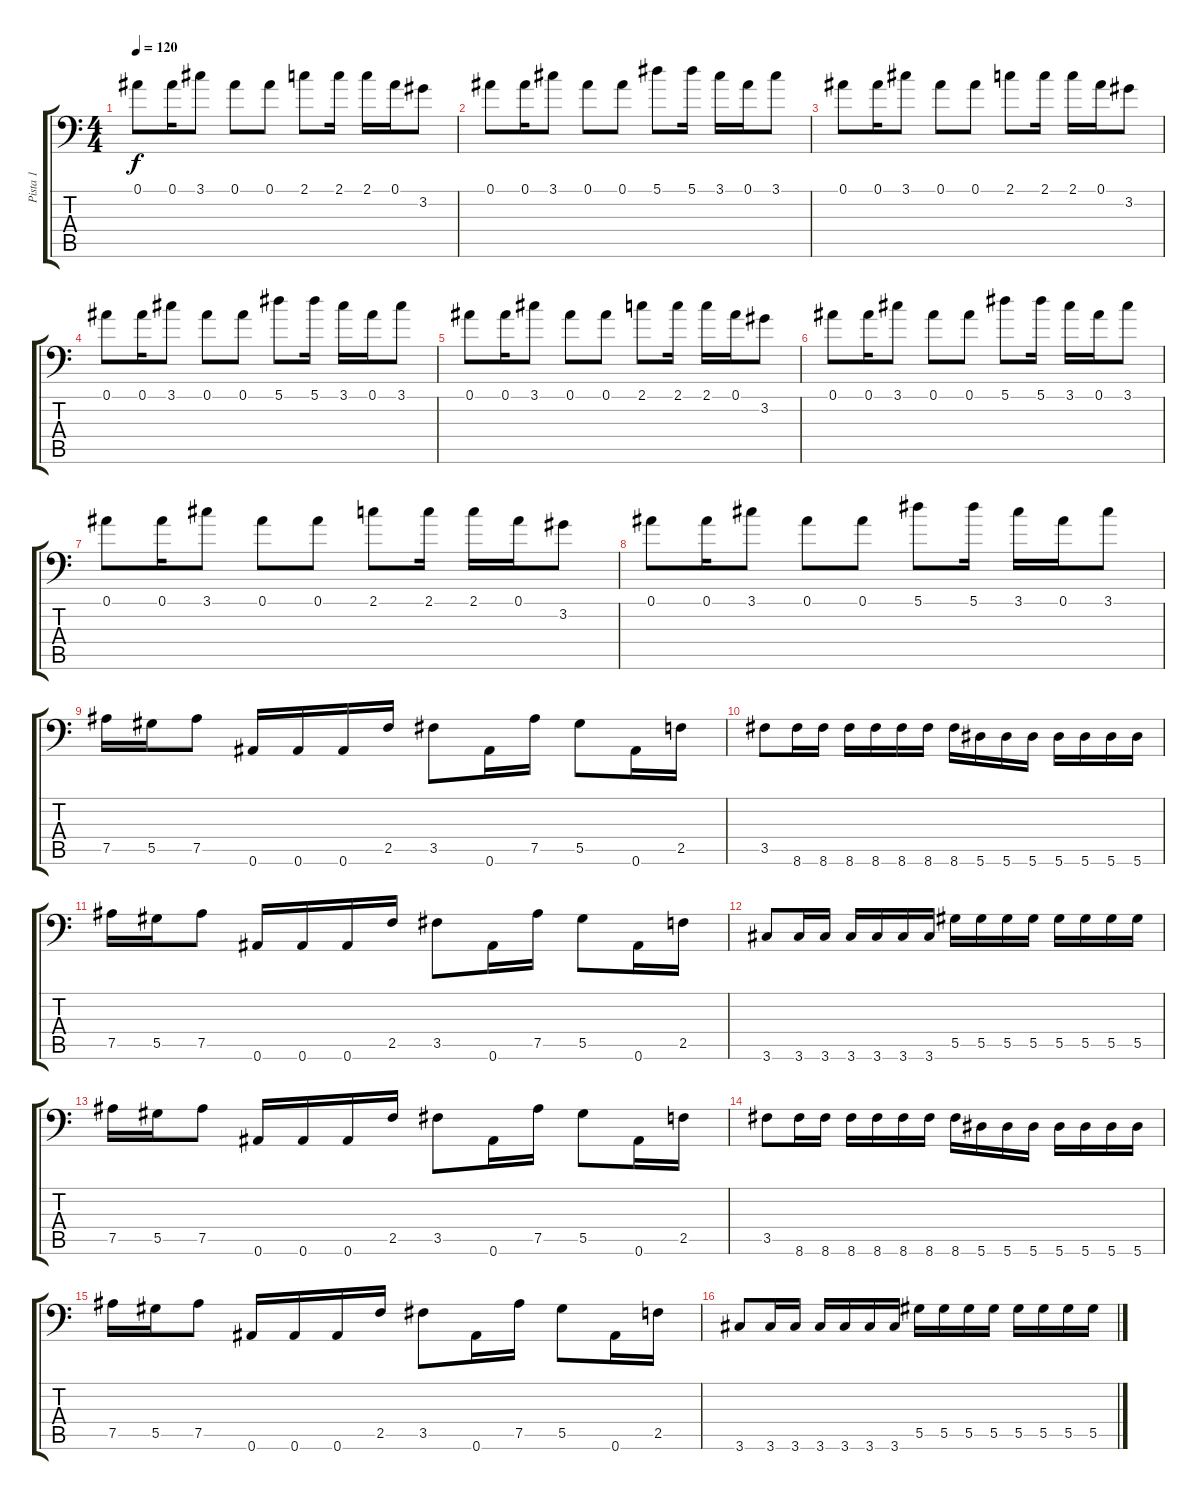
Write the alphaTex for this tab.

\track ("Pista 1" "Pista 1") {instrument distortionguitar}
\staff {score tabs}
\tuning (Bb3 F3 Db3 Ab2 Eb2 Bb1) {hide}
\ts (4 4)
\tempo 120
\clef f4
\ks c
0.1.8{dy f instrument distortionguitar} 0.1.16 3.1.8 0.1.8 0.1.8 2.1.8 2.1.16 2.1.16 0.1.16 3.2.8 |
0.1.8 0.1.16 3.1.8 0.1.8 0.1.8 5.1.8 5.1.16 3.1.16 0.1.16 3.1.8 |
0.1.8 0.1.16 3.1.8 0.1.8 0.1.8 2.1.8 2.1.16 2.1.16 0.1.16 3.2.8 |
0.1.8 0.1.16 3.1.8 0.1.8 0.1.8 5.1.8 5.1.16 3.1.16 0.1.16 3.1.8 |
0.1.8 0.1.16 3.1.8 0.1.8 0.1.8 2.1.8 2.1.16 2.1.16 0.1.16 3.2.8 |
0.1.8 0.1.16 3.1.8 0.1.8 0.1.8 5.1.8 5.1.16 3.1.16 0.1.16 3.1.8 |
0.1.8 0.1.16 3.1.8 0.1.8 0.1.8 2.1.8 2.1.16 2.1.16 0.1.16 3.2.8 |
0.1.8 0.1.16 3.1.8 0.1.8 0.1.8 5.1.8 5.1.16 3.1.16 0.1.16 3.1.8 |
7.5.16 5.5.16 7.5.8 0.6.16 0.6.16 0.6.16 2.5.16 3.5.8 0.6.16 7.5.16 5.5.8 0.6.16 2.5.16 |
3.5.8 8.6.16 8.6.16 8.6.16 8.6.16 8.6.16 8.6.16 8.6.16 5.6.16 5.6.16 5.6.16 5.6.16 5.6.16 5.6.16 5.6.16 |
7.5.16 5.5.16 7.5.8 0.6.16 0.6.16 0.6.16 2.5.16 3.5.8 0.6.16 7.5.16 5.5.8 0.6.16 2.5.16 |
3.6.8 3.6.16 3.6.16 3.6.16 3.6.16 3.6.16 3.6.16 5.5.16 5.5.16 5.5.16 5.5.16 5.5.16 5.5.16 5.5.16 5.5.16 |
7.5.16 5.5.16 7.5.8 0.6.16 0.6.16 0.6.16 2.5.16 3.5.8 0.6.16 7.5.16 5.5.8 0.6.16 2.5.16 |
3.5.8 8.6.16 8.6.16 8.6.16 8.6.16 8.6.16 8.6.16 8.6.16 5.6.16 5.6.16 5.6.16 5.6.16 5.6.16 5.6.16 5.6.16 |
7.5.16 5.5.16 7.5.8 0.6.16 0.6.16 0.6.16 2.5.16 3.5.8 0.6.16 7.5.16 5.5.8 0.6.16 2.5.16 |
3.6.8 3.6.16 3.6.16 3.6.16 3.6.16 3.6.16 3.6.16 5.5.16 5.5.16 5.5.16 5.5.16 5.5.16 5.5.16 5.5.16 5.5.16
